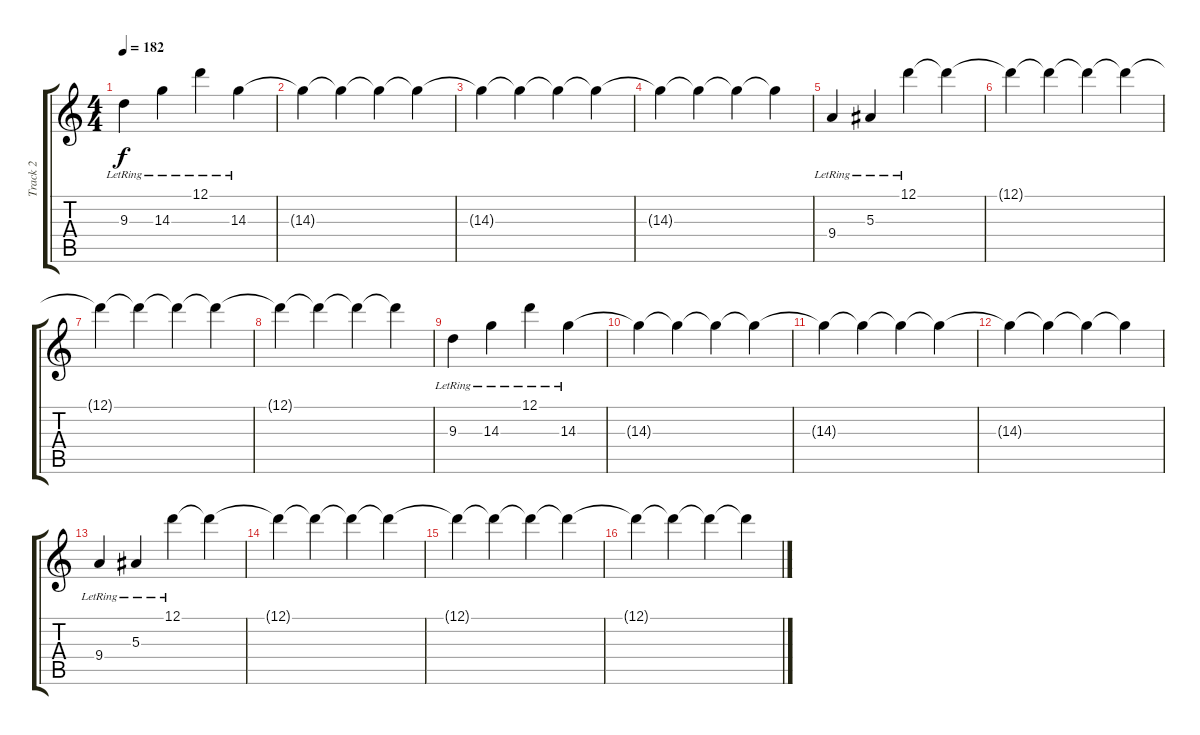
\track ("Track 2" "Track 2") {instrument distortionguitar}
\staff {score tabs}
\tuning (D4 A3 F3 C3 G2 D2) {hide}
\ts (4 4)
\tempo 182
\clef g2
\ks c
9.3{lr}.4{dy f} 14.3{lr}.4 12.1{lr}.4 14.3{lr}.4 |
14.3{t}.4 14.3{t}.4 14.3{t}.4 14.3{t}.4 |
14.3{t}.4 14.3{t}.4 14.3{t}.4 14.3{t}.4 |
14.3{t}.4 14.3{t}.4 14.3{t}.4 14.3{t}.4 |
9.4{lr}.4{instrument electricguitarclean} 5.3{lr}.4 12.1{lr}.4 12.1{t}.4 |
12.1{t}.4 12.1{t}.4 12.1{t}.4 12.1{t}.4 |
12.1{t}.4 12.1{t}.4 12.1{t}.4 12.1{t}.4 |
12.1{t}.4 12.1{t}.4 12.1{t}.4 12.1{t}.4 |
9.3{lr}.4 14.3{lr}.4 12.1{lr}.4 14.3{lr}.4 |
14.3{t}.4 14.3{t}.4 14.3{t}.4 14.3{t}.4 |
14.3{t}.4 14.3{t}.4 14.3{t}.4 14.3{t}.4 |
14.3{t}.4 14.3{t}.4 14.3{t}.4 14.3{t}.4 |
9.4{lr}.4{instrument electricguitarclean} 5.3{lr}.4 12.1{lr}.4 12.1{t}.4 |
12.1{t}.4 12.1{t}.4 12.1{t}.4 12.1{t}.4 |
12.1{t}.4 12.1{t}.4 12.1{t}.4 12.1{t}.4 |
12.1{t}.4 12.1{t}.4 12.1{t}.4 12.1{t}.4
